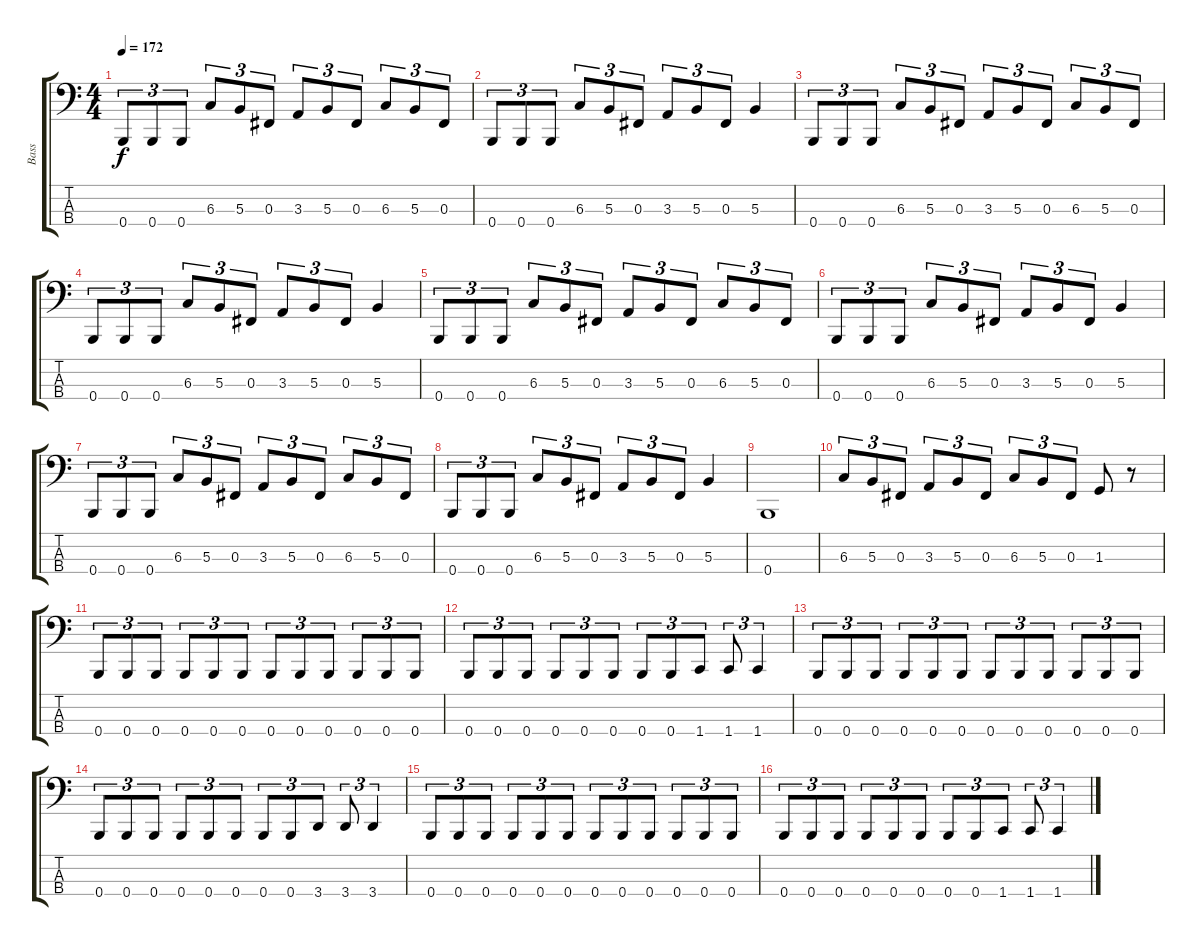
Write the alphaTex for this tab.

\track ("Bass" "Bass") {instrument electricbasspick}
\staff {score tabs}
\tuning (E2 B1 Gb1 B0) {hide}
\ts (4 4)
\tempo 172
\clef f4
\ks c
0.4.8{tu (3 2) dy f} 0.4.8{tu (3 2)} 0.4.8{tu (3 2)} 6.3.8{tu (3 2)} 5.3.8{tu (3 2)} 0.3.8{tu (3 2)} 3.3.8{tu (3 2)} 5.3.8{tu (3 2)} 0.3.8{tu (3 2)} 6.3.8{tu (3 2)} 5.3.8{tu (3 2)} 0.3.8{tu (3 2)} |
0.4.8{tu (3 2)} 0.4.8{tu (3 2)} 0.4.8{tu (3 2)} 6.3.8{tu (3 2)} 5.3.8{tu (3 2)} 0.3.8{tu (3 2)} 3.3.8{tu (3 2)} 5.3.8{tu (3 2)} 0.3.8{tu (3 2)} 5.3.4 |
0.4.8{tu (3 2)} 0.4.8{tu (3 2)} 0.4.8{tu (3 2)} 6.3.8{tu (3 2)} 5.3.8{tu (3 2)} 0.3.8{tu (3 2)} 3.3.8{tu (3 2)} 5.3.8{tu (3 2)} 0.3.8{tu (3 2)} 6.3.8{tu (3 2)} 5.3.8{tu (3 2)} 0.3.8{tu (3 2)} |
0.4.8{tu (3 2)} 0.4.8{tu (3 2)} 0.4.8{tu (3 2)} 6.3.8{tu (3 2)} 5.3.8{tu (3 2)} 0.3.8{tu (3 2)} 3.3.8{tu (3 2)} 5.3.8{tu (3 2)} 0.3.8{tu (3 2)} 5.3.4 |
0.4.8{tu (3 2)} 0.4.8{tu (3 2)} 0.4.8{tu (3 2)} 6.3.8{tu (3 2)} 5.3.8{tu (3 2)} 0.3.8{tu (3 2)} 3.3.8{tu (3 2)} 5.3.8{tu (3 2)} 0.3.8{tu (3 2)} 6.3.8{tu (3 2)} 5.3.8{tu (3 2)} 0.3.8{tu (3 2)} |
0.4.8{tu (3 2)} 0.4.8{tu (3 2)} 0.4.8{tu (3 2)} 6.3.8{tu (3 2)} 5.3.8{tu (3 2)} 0.3.8{tu (3 2)} 3.3.8{tu (3 2)} 5.3.8{tu (3 2)} 0.3.8{tu (3 2)} 5.3.4 |
0.4.8{tu (3 2)} 0.4.8{tu (3 2)} 0.4.8{tu (3 2)} 6.3.8{tu (3 2)} 5.3.8{tu (3 2)} 0.3.8{tu (3 2)} 3.3.8{tu (3 2)} 5.3.8{tu (3 2)} 0.3.8{tu (3 2)} 6.3.8{tu (3 2)} 5.3.8{tu (3 2)} 0.3.8{tu (3 2)} |
0.4.8{tu (3 2)} 0.4.8{tu (3 2)} 0.4.8{tu (3 2)} 6.3.8{tu (3 2)} 5.3.8{tu (3 2)} 0.3.8{tu (3 2)} 3.3.8{tu (3 2)} 5.3.8{tu (3 2)} 0.3.8{tu (3 2)} 5.3.4 |
0.4.1 |
6.3.8{tu (3 2)} 5.3.8{tu (3 2)} 0.3.8{tu (3 2)} 3.3.8{tu (3 2)} 5.3.8{tu (3 2)} 0.3.8{tu (3 2)} 6.3.8{tu (3 2)} 5.3.8{tu (3 2)} 0.3.8{tu (3 2)} 1.3.8 r.8 |
0.4.8{tu (3 2)} 0.4.8{tu (3 2)} 0.4.8{tu (3 2)} 0.4.8{tu (3 2)} 0.4.8{tu (3 2)} 0.4.8{tu (3 2)} 0.4.8{tu (3 2)} 0.4.8{tu (3 2)} 0.4.8{tu (3 2)} 0.4.8{tu (3 2)} 0.4.8{tu (3 2)} 0.4.8{tu (3 2)} |
0.4.8{tu (3 2)} 0.4.8{tu (3 2)} 0.4.8{tu (3 2)} 0.4.8{tu (3 2)} 0.4.8{tu (3 2)} 0.4.8{tu (3 2)} 0.4.8{tu (3 2)} 0.4.8{tu (3 2)} 1.4.8{tu (3 2)} 1.4.8{tu (3 2)} 1.4.4{tu (3 2)} |
0.4.8{tu (3 2)} 0.4.8{tu (3 2)} 0.4.8{tu (3 2)} 0.4.8{tu (3 2)} 0.4.8{tu (3 2)} 0.4.8{tu (3 2)} 0.4.8{tu (3 2)} 0.4.8{tu (3 2)} 0.4.8{tu (3 2)} 0.4.8{tu (3 2)} 0.4.8{tu (3 2)} 0.4.8{tu (3 2)} |
0.4.8{tu (3 2)} 0.4.8{tu (3 2)} 0.4.8{tu (3 2)} 0.4.8{tu (3 2)} 0.4.8{tu (3 2)} 0.4.8{tu (3 2)} 0.4.8{tu (3 2)} 0.4.8{tu (3 2)} 3.4.8{tu (3 2)} 3.4.8{tu (3 2)} 3.4.4{tu (3 2)} |
0.4.8{tu (3 2)} 0.4.8{tu (3 2)} 0.4.8{tu (3 2)} 0.4.8{tu (3 2)} 0.4.8{tu (3 2)} 0.4.8{tu (3 2)} 0.4.8{tu (3 2)} 0.4.8{tu (3 2)} 0.4.8{tu (3 2)} 0.4.8{tu (3 2)} 0.4.8{tu (3 2)} 0.4.8{tu (3 2)} |
0.4.8{tu (3 2)} 0.4.8{tu (3 2)} 0.4.8{tu (3 2)} 0.4.8{tu (3 2)} 0.4.8{tu (3 2)} 0.4.8{tu (3 2)} 0.4.8{tu (3 2)} 0.4.8{tu (3 2)} 1.4.8{tu (3 2)} 1.4.8{tu (3 2)} 1.4.4{tu (3 2)}
